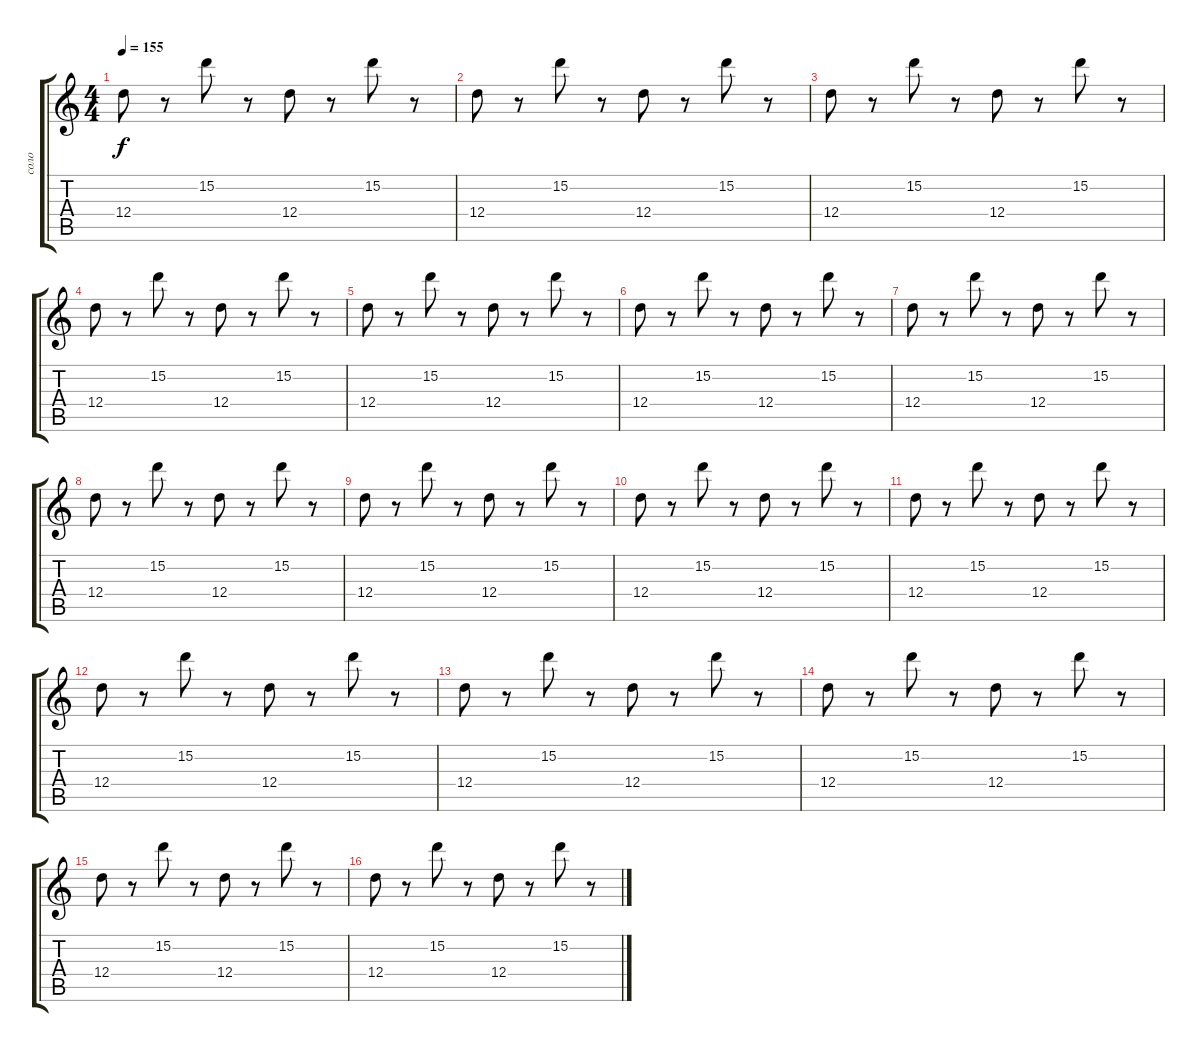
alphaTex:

\track ("соло" "соло") {instrument overdrivenguitar}
\staff {score tabs}
\tuning (E4 B3 G3 D3 A2 E2) {hide}
\ts (4 4)
\tempo 155
\clef g2
\ks c
12.4.8{dy f instrument recorder} r.8 15.2.8 r.8 12.4.8 r.8 15.2.8 r.8 |
12.4.8{instrument recorder} r.8 15.2.8 r.8 12.4.8 r.8 15.2.8 r.8 |
12.4.8{instrument recorder} r.8 15.2.8 r.8 12.4.8 r.8 15.2.8 r.8 |
12.4.8{instrument recorder} r.8 15.2.8 r.8 12.4.8 r.8 15.2.8 r.8 |
12.4.8{instrument recorder} r.8 15.2.8 r.8 12.4.8 r.8 15.2.8 r.8 |
12.4.8{instrument recorder} r.8 15.2.8 r.8 12.4.8 r.8 15.2.8 r.8 |
12.4.8{instrument recorder} r.8 15.2.8 r.8 12.4.8 r.8 15.2.8 r.8 |
12.4.8{instrument recorder} r.8 15.2.8 r.8 12.4.8 r.8 15.2.8 r.8 |
12.4.8{instrument recorder} r.8 15.2.8 r.8 12.4.8 r.8 15.2.8 r.8 |
12.4.8{instrument recorder} r.8 15.2.8 r.8 12.4.8 r.8 15.2.8 r.8 |
12.4.8{instrument recorder} r.8 15.2.8 r.8 12.4.8 r.8 15.2.8 r.8 |
12.4.8{instrument recorder} r.8 15.2.8 r.8 12.4.8 r.8 15.2.8 r.8 |
12.4.8{instrument recorder} r.8 15.2.8 r.8 12.4.8 r.8 15.2.8 r.8 |
12.4.8{instrument recorder} r.8 15.2.8 r.8 12.4.8 r.8 15.2.8 r.8 |
12.4.8{instrument recorder} r.8 15.2.8 r.8 12.4.8 r.8 15.2.8 r.8 |
12.4.8{instrument recorder} r.8 15.2.8 r.8 12.4.8 r.8 15.2.8 r.8
